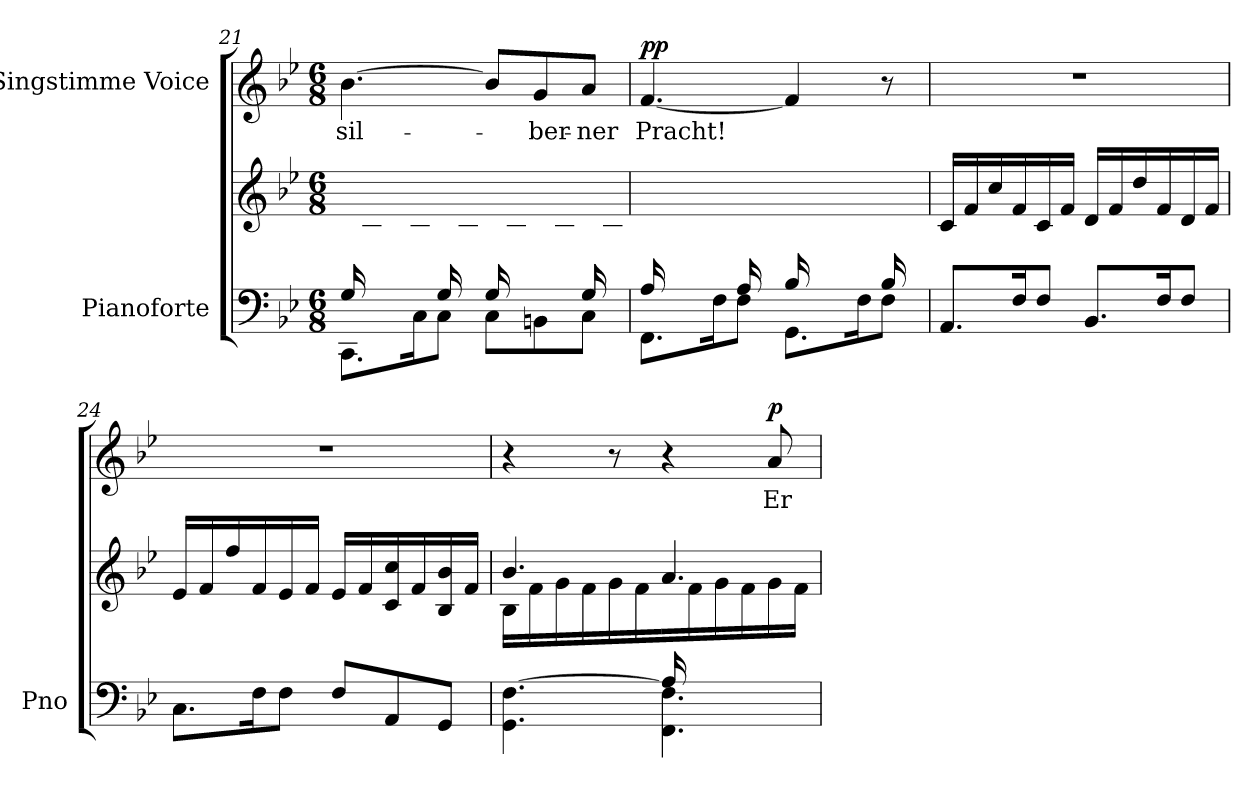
**kern	**kern	**kern	**text	**dynam
*part2	*part2	*part1	*part1	*part1
*staff3	*staff2	*staff1	*staff1	*staff1
*I"Pianoforte	*	*I"Singstimme Voice	*	*
*I'Pno	*	*	*	*
!!LO:PB:g=z
*clefF4	*clefG2	*clefG2	*	*
*k[b-e-]	*k[b-e-]	*k[b-e-]	*	*
*M6/8	*M6/8	*M6/8	*	*
=21	=21	=21	=21	=21
*^	*	*	*	*
!	!	!	!	!LO:LY:b	!
16G/LL	8.CC\L	16ryy	[4.b-\	sil-	.
8.ryy	.	16c\ 16f\	.	.	.
.	.	16g\	.	.	.
.	16C\K	16c\ 16f\	.	.	.
16G/	8C\J	16ryy	.	.	.
16ryy	.	16c\ 16f\JJ	.	.	.
16G/LL	8C\L	16ryy	8b-/L]	.	.
8.ryy	.	16c\ 16en\	.	.	.
!	!	!	!	!LO:LY:b	!
.	8BBn\	16g\	8g/	-ber-	.
.	.	16c\ 16e\	.	.	.
!	!	!	!	!LO:LY:b	!
16G/	8C\J	16ryy	8a/J	-ner	.
16ryy	.	16c\ 16e\JJ	.	.	.
=22	=22	=22	=22	=22	=22
!	!	!	!	!LO:LY:b	!LO:DY:a
16A/LL	8.FF\L	16ryy	[4.f/	Pracht!	pp
8.ryy	.	16f\	.	.	.
.	.	16a\	.	.	.
.	16F\K	16f\	.	.	.
16A/	8F\J	16ryy	.	.	.
16ryy	.	16f\JJ	.	.	.
16B-/LL	8.GG\L	16ryy	4f/]	.	.
8.ryy	.	16f\	.	.	.
.	.	16b-\	.	.	.
.	16F\K	16f\	.	.	.
16B-/	8F\J	16ryy	8r	.	.
16ryy	.	16f\JJ	.	.	.
*v	*v	*	*	*	*
=23	=23	=23	=23	=23
8.AA/L	16c/LL	2.r	.	.
.	16f/	.	.	.
.	16cc/	.	.	.
16F/K	16f/	.	.	.
8F/J	16c/	.	.	.
.	16f/JJ	.	.	.
8.BB-/L	16d/LL	.	.	.
.	16f/	.	.	.
.	16dd/	.	.	.
16F/K	16f/	.	.	.
8F/J	16d/	.	.	.
.	16f/JJ	.	.	.
!!LO:LB:g=z
=24	=24	=24	=24	=24
8.C\L	16e-/LL	2.r	.	.
.	16f/	.	.	.
.	16ff/	.	.	.
16F\K	16f/	.	.	.
8F\J	16e-/	.	.	.
.	16f/JJ	.	.	.
8F/L	16e-/LL	.	.	.
.	16f/	.	.	.
8AA/	16c/ 16cc/	.	.	.
.	16f/	.	.	.
8GG/J	16B-/ 16b-/	.	.	.
.	16f/JJ	.	.	.
=25	=25	=25	=25	=25
*^	*^	*	*	*
4.ryy	4.GG\ [4.F\	4.b-/	16B-\LL	4r	.	.
.	.	.	16f\	.	.	.
.	.	.	16g\	.	.	.
.	.	.	16f\	.	.	.
.	.	.	16g\	8r	.	.
.	.	.	16f\JJ	.	.	.
16A/LL	4.FF\ 4.F\]	4.a/	16ryy	4r	.	.
4ryy	.	.	16f\	.	.	.
.	.	.	16g\	.	.	.
.	.	.	16f\	.	.	.
!	!	!	!	!	!LO:LY:b	!LO:DY:a
.	.	.	16g\	8a/	Er	p
16ryy	.	.	16f\JJ	.	.	.
*v	*v	*	*	*	*	*
*	*v	*v	*	*	*
=	=	=	=	=
*-	*-	*-	*-	*-
